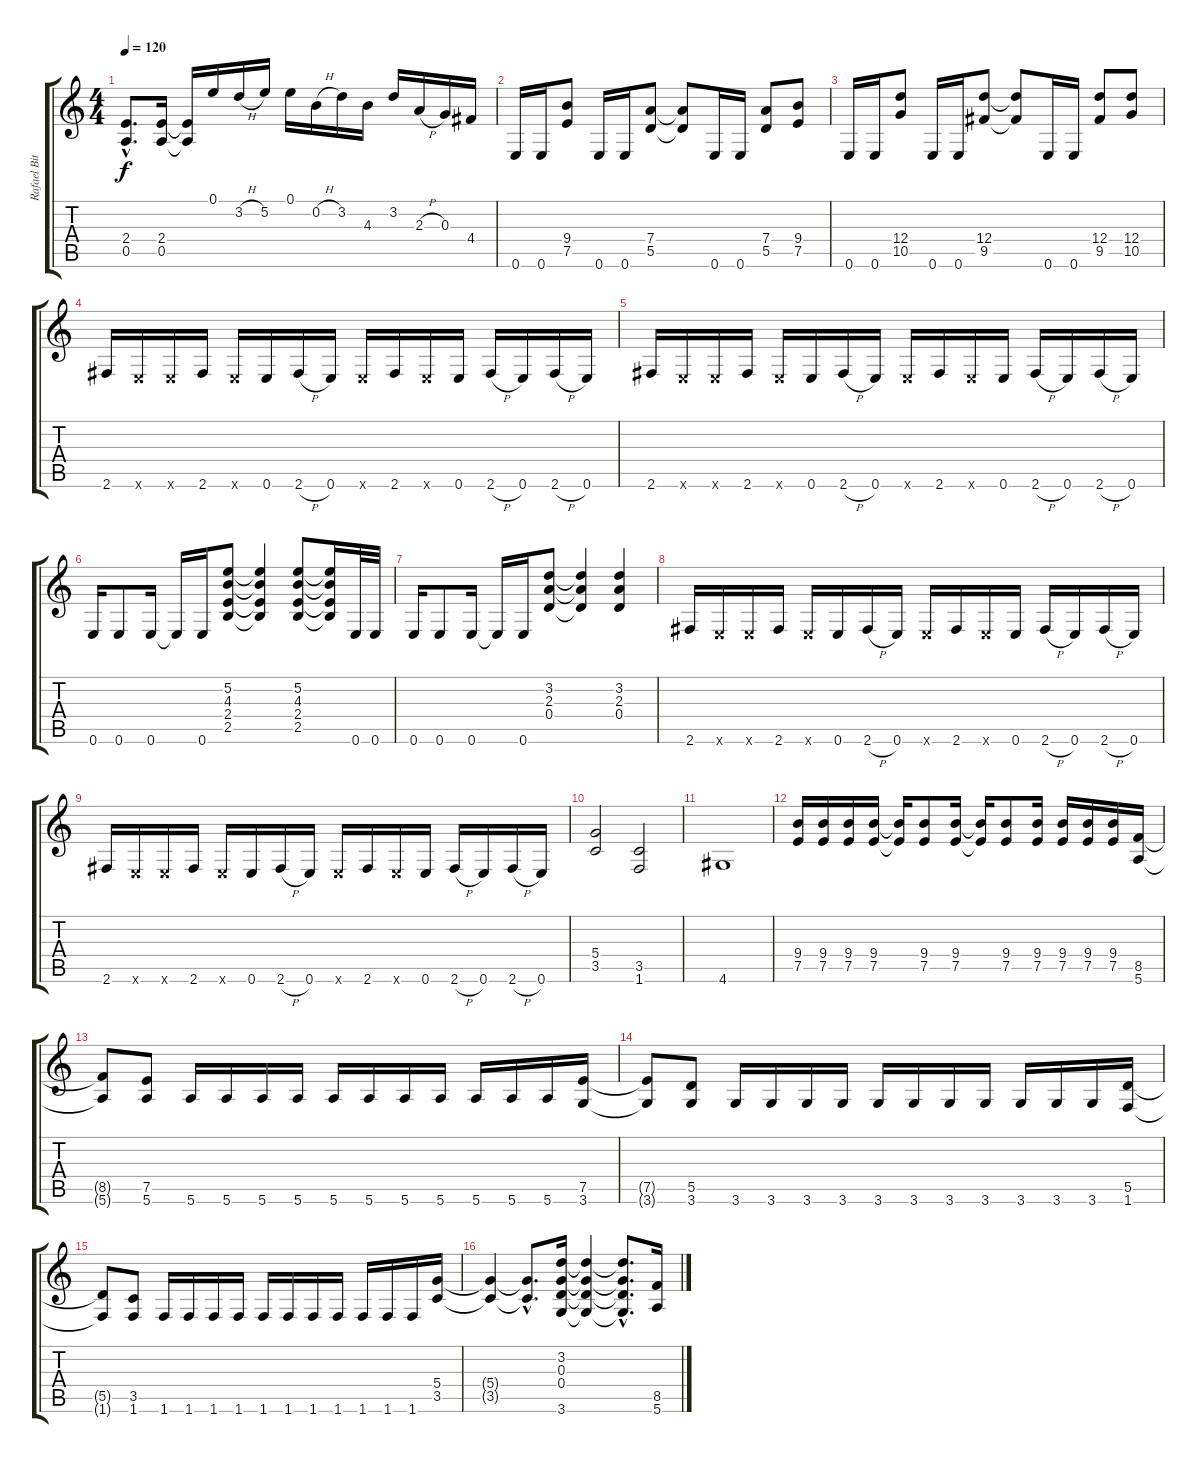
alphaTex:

\track ("Rafael Bittencourt" "Rafael Bit") {instrument distortionguitar}
\staff {score tabs}
\tuning (E4 B3 G3 D3 A2 E2) {hide}
\ts (4 4)
\tempo 120
\clef g2
\ks c
(2.4{hac} 0.5{hac}).8{d dy f} (2.4 0.5).16 (2.4{t} 0.5{t}).16 0.1.16 3.2{h}.16 5.2.16 0.1.16 0.2{h}.16 3.2.16 4.3.16 3.2.16 2.3{h}.16 0.3.16 4.4.16 |
0.6.16 0.6.16 (9.4 7.5).8 0.6.16 0.6.16 (7.4 5.5).8 (7.4{t} 5.5{t}).8 0.6.16 0.6.16 (7.4 5.5).8 (9.4 7.5).8 |
0.6.16 0.6.16 (12.4 10.5).8 0.6.16 0.6.16 (12.4 9.5).8 (12.4{t} 9.5{t}).8 0.6.16 0.6.16 (12.4 9.5).8 (12.4 10.5).8 |
2.6.16 0.6{x}.16 0.6{x}.16 2.6.16 0.6{x}.16 0.6.16 2.6{h}.16 0.6.16 0.6{x}.16 2.6.16 0.6{x}.16 0.6.16 2.6{h}.16 0.6.16 2.6{h}.16 0.6.16 |
2.6.16 0.6{x}.16 0.6{x}.16 2.6.16 0.6{x}.16 0.6.16 2.6{h}.16 0.6.16 0.6{x}.16 2.6.16 0.6{x}.16 0.6.16 2.6{h}.16 0.6.16 2.6{h}.16 0.6.16 |
0.6.16 0.6.8 0.6.16 0.6{t}.16 0.6.16 (5.2 4.3 2.4 2.5).8 (5.2{t} 4.3{t} 2.4{t} 2.5{t}).4 (5.2 4.3 2.4 2.5).8 (5.2{t} 4.3{t} 2.4{t} 2.5{t}).16 0.6.32 0.6.32 |
0.6.16 0.6.8 0.6.16 0.6{t}.16 0.6.16 (3.2 2.3 0.4).8 (3.2{t} 2.3{t} 0.4{t}).4 (3.2 2.3 0.4).4 |
2.6.16 0.6{x}.16 0.6{x}.16 2.6.16 0.6{x}.16 0.6.16 2.6{h}.16 0.6.16 0.6{x}.16 2.6.16 0.6{x}.16 0.6.16 2.6{h}.16 0.6.16 2.6{h}.16 0.6.16 |
2.6.16 0.6{x}.16 0.6{x}.16 2.6.16 0.6{x}.16 0.6.16 2.6{h}.16 0.6.16 0.6{x}.16 2.6.16 0.6{x}.16 0.6.16 2.6{h}.16 0.6.16 2.6{h}.16 0.6.16 |
(5.4 3.5).2 (3.5 1.6).2 |
4.6.1 |
(9.4 7.5).16 (9.4 7.5).16 (9.4 7.5).16 (9.4 7.5).16 (9.4{t} 7.5{t}).16 (9.4 7.5).8 (9.4 7.5).16 (9.4{t} 7.5{t}).16 (9.4 7.5).8 (9.4 7.5).16 (9.4 7.5).16 (9.4 7.5).16 (9.4 7.5).16 (8.5 5.6).16 |
(8.5{t} 5.6{t}).8 (7.5 5.6).8 5.6.16 5.6.16 5.6.16 5.6.16 5.6.16 5.6.16 5.6.16 5.6.16 5.6.16 5.6.16 5.6.16 (7.5 3.6).16 |
(7.5{t} 3.6{t}).8 (5.5 3.6).8 3.6.16 3.6.16 3.6.16 3.6.16 3.6.16 3.6.16 3.6.16 3.6.16 3.6.16 3.6.16 3.6.16 (5.5 1.6).16 |
(5.5{t} 1.6{t}).8 (3.5 1.6).8 1.6.16 1.6.16 1.6.16 1.6.16 1.6.16 1.6.16 1.6.16 1.6.16 1.6.16 1.6.16 1.6.16 (5.4 3.5).16 |
(5.4{t} 3.5{t}).4 (5.4{hac t} 3.5{hac t}).8{d} (3.2 0.3 0.4 3.6).16 (3.2{t} 0.3{t} 0.4{t} 3.6{t}).4 (3.2{hac t} 0.3{hac t} 0.4{hac t} 3.6{hac t}).8{d} (8.5 5.6).16
